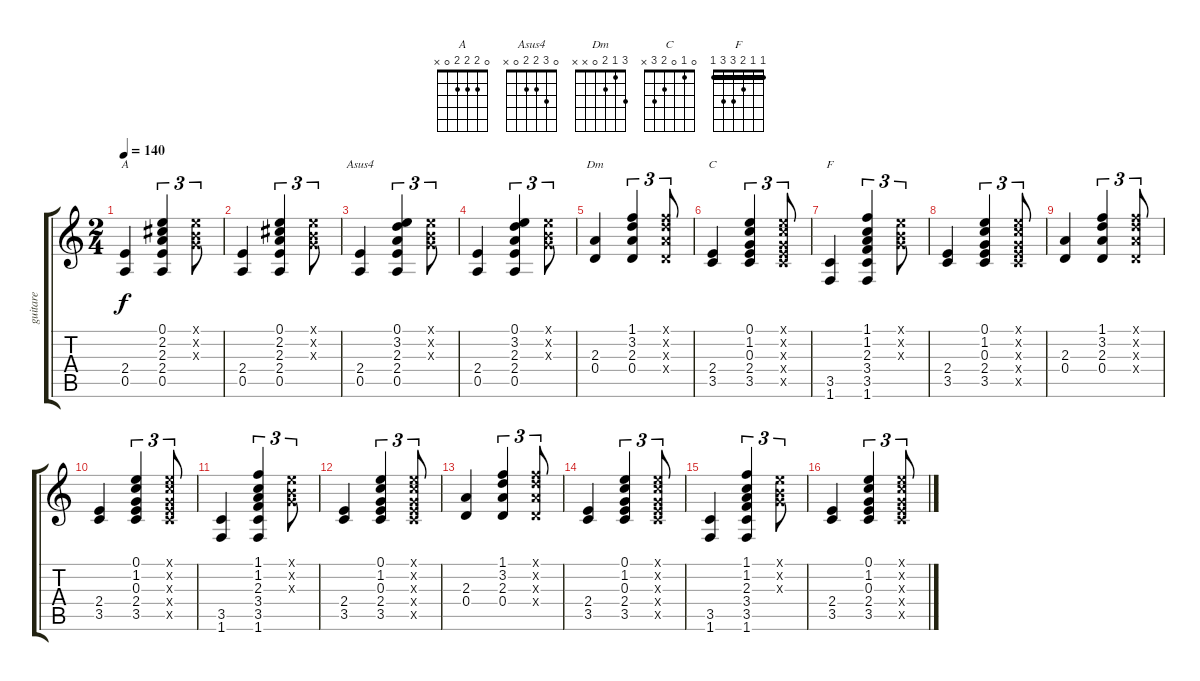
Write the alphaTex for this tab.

\track ("guitare" "guitare") {instrument acousticguitarsteel}
\staff {score tabs}
\tuning (E4 B3 G3 D3 A2 E2) {hide}
\chord ("A" 0 2 2 2 0 x)
\chord ("Asus4" 0 3 2 2 0 x)
\chord ("Dm" 3 1 2 0 x x)
\chord ("C" 0 1 0 2 3 x)
\chord ("F" 1 1 2 3 3 1) {barre 1}
\ts (2 4)
\tempo 140
\clef g2
\ks c
(2.4 0.5).4{ch "A" dy f} (0.1 2.2 2.3 2.4 0.5).4{tu (3 2)} (0.1{x} 0.2{x} 0.3{x}).8{tu (3 2)} |
(2.4 0.5).4 (0.1 2.2 2.3 2.4 0.5).4{tu (3 2)} (0.1{x} 0.2{x} 0.3{x}).8{tu (3 2)} |
(2.4 0.5).4{ch "Asus4"} (0.1 3.2 2.3 2.4 0.5).4{tu (3 2)} (0.1{x} 0.2{x} 0.3{x}).8{tu (3 2)} |
(2.4 0.5).4 (0.1 3.2 2.3 2.4 0.5).4{tu (3 2)} (0.1{x} 0.2{x} 0.3{x}).8{tu (3 2)} |
(2.3 0.4).4{ch "Dm"} (1.1 3.2 2.3 0.4).4{tu (3 2)} (1.1{x} 3.2{x} 2.3{x} 0.4{x}).8{tu (3 2)} |
(2.4 3.5).4{ch "C"} (0.1 1.2 0.3 2.4 3.5).4{tu (3 2)} (0.1{x} 1.2{x} 0.3{x} 2.4{x} 3.5{x}).8{tu (3 2)} |
(3.5 1.6).4{ch "F"} (1.1 1.2 2.3 3.4 3.5 1.6).4{tu (3 2)} (0.1{x} 0.2{x} 0.3{x}).8{tu (3 2)} |
(2.4 3.5).4 (0.1 1.2 0.3 2.4 3.5).4{tu (3 2)} (0.1{x} 1.2{x} 0.3{x} 2.4{x} 3.5{x}).8{tu (3 2)} |
(2.3 0.4).4 (1.1 3.2 2.3 0.4).4{tu (3 2)} (1.1{x} 3.2{x} 2.3{x} 0.4{x}).8{tu (3 2)} |
(2.4 3.5).4 (0.1 1.2 0.3 2.4 3.5).4{tu (3 2)} (0.1{x} 1.2{x} 0.3{x} 2.4{x} 3.5{x}).8{tu (3 2)} |
(3.5 1.6).4 (1.1 1.2 2.3 3.4 3.5 1.6).4{tu (3 2)} (0.1{x} 0.2{x} 0.3{x}).8{tu (3 2)} |
(2.4 3.5).4 (0.1 1.2 0.3 2.4 3.5).4{tu (3 2)} (0.1{x} 1.2{x} 0.3{x} 2.4{x} 3.5{x}).8{tu (3 2)} |
(2.3 0.4).4 (1.1 3.2 2.3 0.4).4{tu (3 2)} (1.1{x} 3.2{x} 2.3{x} 0.4{x}).8{tu (3 2)} |
(2.4 3.5).4 (0.1 1.2 0.3 2.4 3.5).4{tu (3 2)} (0.1{x} 1.2{x} 0.3{x} 2.4{x} 3.5{x}).8{tu (3 2)} |
(3.5 1.6).4 (1.1 1.2 2.3 3.4 3.5 1.6).4{tu (3 2)} (0.1{x} 0.2{x} 0.3{x}).8{tu (3 2)} |
(2.4 3.5).4 (0.1 1.2 0.3 2.4 3.5).4{tu (3 2)} (0.1{x} 1.2{x} 0.3{x} 2.4{x} 3.5{x}).8{tu (3 2)}
